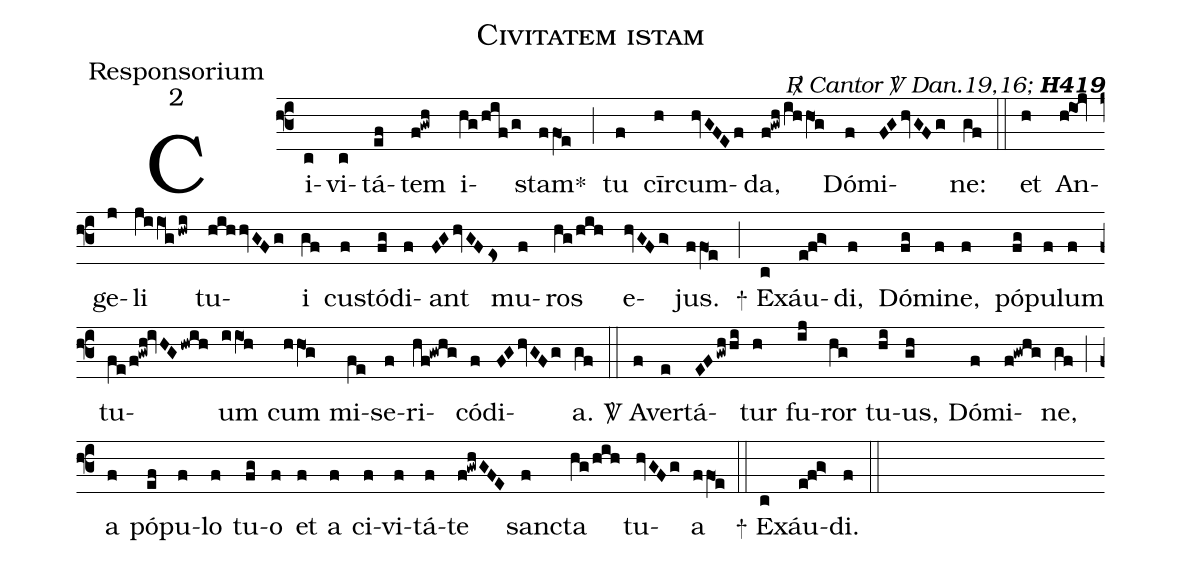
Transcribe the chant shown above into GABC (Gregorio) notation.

name:Civitatem istam;
office-part:Responsorium;
mode:2;
commentary:{\itshape\mdseries \Rbar\ Cantor  \Vbar\  Dan.19,16;\/} {\bfseries H419};
%%
(f3)  Ci(c)vi(c)tá(ef)tem(f!gwh) i(hg/hif/g)stam<sp>*</sp>(ffO1e) (;)
tu(f) cīr(h)cum(hvGFEf)da,(f!gwh/ihhO1g) Dó(f)mi(FGhvGFg)ne:(gf) (::)
et(h) An(h!io1!jv)ge(j)li(jiiO1ghwi) tu(hihhvGFg)i(gf) cu(f)stó(fg)di(f)ant(FGhvGFes) mu(f)ros(hg/hih) e(hvGFg>)jus.(ffO1e) (;)
<sp>+</sp> Ex(c)áu(e!f!g>)di,(f) Dó(fg)mi(f)ne,(f) pó(fg)pu(f)lum(f) tu(fe/f!gwh!ivHGhwih)um(iiO1h) cum(hhO1g) mi(fe)se(f)ri(hf!gwhg)có(f)di(FGhvGFg)a.(gf) (::)
<sp>V/</sp> A(f)ver(e)tá(EFgwhhi)tur(h) fu(ij)ror(hg) tu(hi)us,(gh) Dó(f)mi(f!gwhg)ne,(gf) (;)
a(f) pó(ef)pu(f)lo(f) tu(fg)o(f) et(f) a(f) ci(f)vi(f)tá(f)te(f!gwhGFE) sanc(f)ta(hg/hih) tu(hvGFg)a(ffO1e) (::)
<sp>+</sp> Ex(c)áu(e!f!g>)di.(f) (::)
